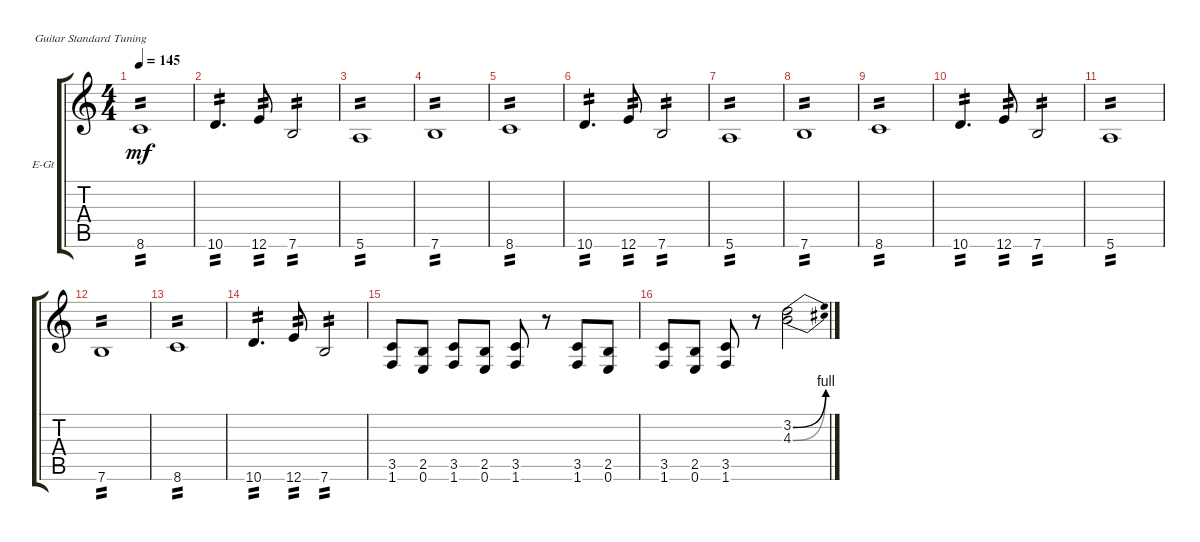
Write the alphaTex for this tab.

\defaultSystemsLayout 4
\bracketExtendMode groupsimilarinstruments
\firstSystemTrackNameOrientation horizontal
\otherSystemsTrackNameOrientation horizontal
\track ("Electric Guitar" "E-Gt") {instrument distortionguitar}
\staff {score tabs}
\tuning (E4 B3 G3 D3 A2 E2)
\ts (4 4)
\tempo 145
\clef g2
\ks c
8.6.1{tp 2 dy mf} |
10.6.4{d tp 2} 12.6.8{tp 2} 7.6.2{tp 2} |
5.6.1{tp 2} |
7.6.1{tp 2} |
8.6.1{tp 2} |
10.6.4{d tp 2} 12.6.8{tp 2} 7.6.2{tp 2} |
5.6.1{tp 2} |
7.6.1{tp 2} |
8.6.1{tp 2} |
10.6.4{d tp 2} 12.6.8{tp 2} 7.6.2{tp 2} |
5.6.1{tp 2} |
7.6.1{tp 2} |
8.6.1{tp 2} |
10.6.4{d tp 2} 12.6.8{tp 2} 7.6.2{tp 2} |
(1.6 3.5).8 (0.6 2.5).8 (1.6 3.5).8 (0.6 2.5).8 (1.6 3.5).8 r.8 (1.6 3.5).8 (0.6 2.5).8 |
(1.6 3.5).8 (0.6 2.5).8 (1.6 3.5).8 r.8 (4.3{be (bend 0 0 15 4)} 3.2{be (bend 0 0 15 4)}).2
